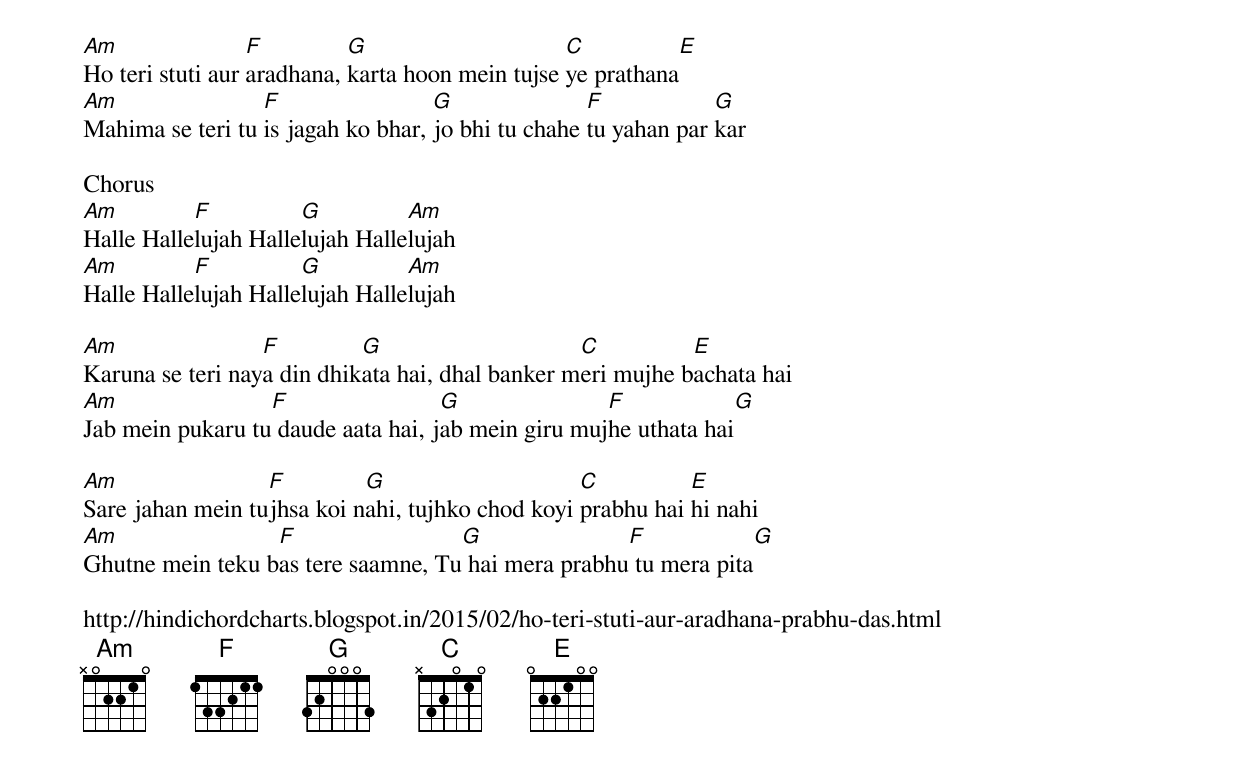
Am                F         G                     C          E
Ho teri stuti aur aradhana, karta hoon mein tujse ye prathana
Am                F                 G               F            G
Mahima se teri tu is jagah ko bhar, jo bhi tu chahe tu yahan par kar

Chorus
Am         F          G          Am
Halle Hallelujah Hallelujah Hallelujah
Am         F          G          Am
Halle Hallelujah Hallelujah Hallelujah

Am                F         G                     C          E
Karuna se teri naya din dhikata hai, dhal banker meri mujhe bachata hai
Am                F                 G               F            G
Jab mein pukaru tu daude aata hai, jab mein giru mujhe uthata hai

Am                F         G                     C          E
Sare jahan mein tujhsa koi nahi, tujhko chod koyi prabhu hai hi nahi
Am                F                 G               F            G
Ghutne mein teku bas tere saamne, Tu hai mera prabhu tu mera pita

http://hindichordcharts.blogspot.in/2015/02/ho-teri-stuti-aur-aradhana-prabhu-das.html
